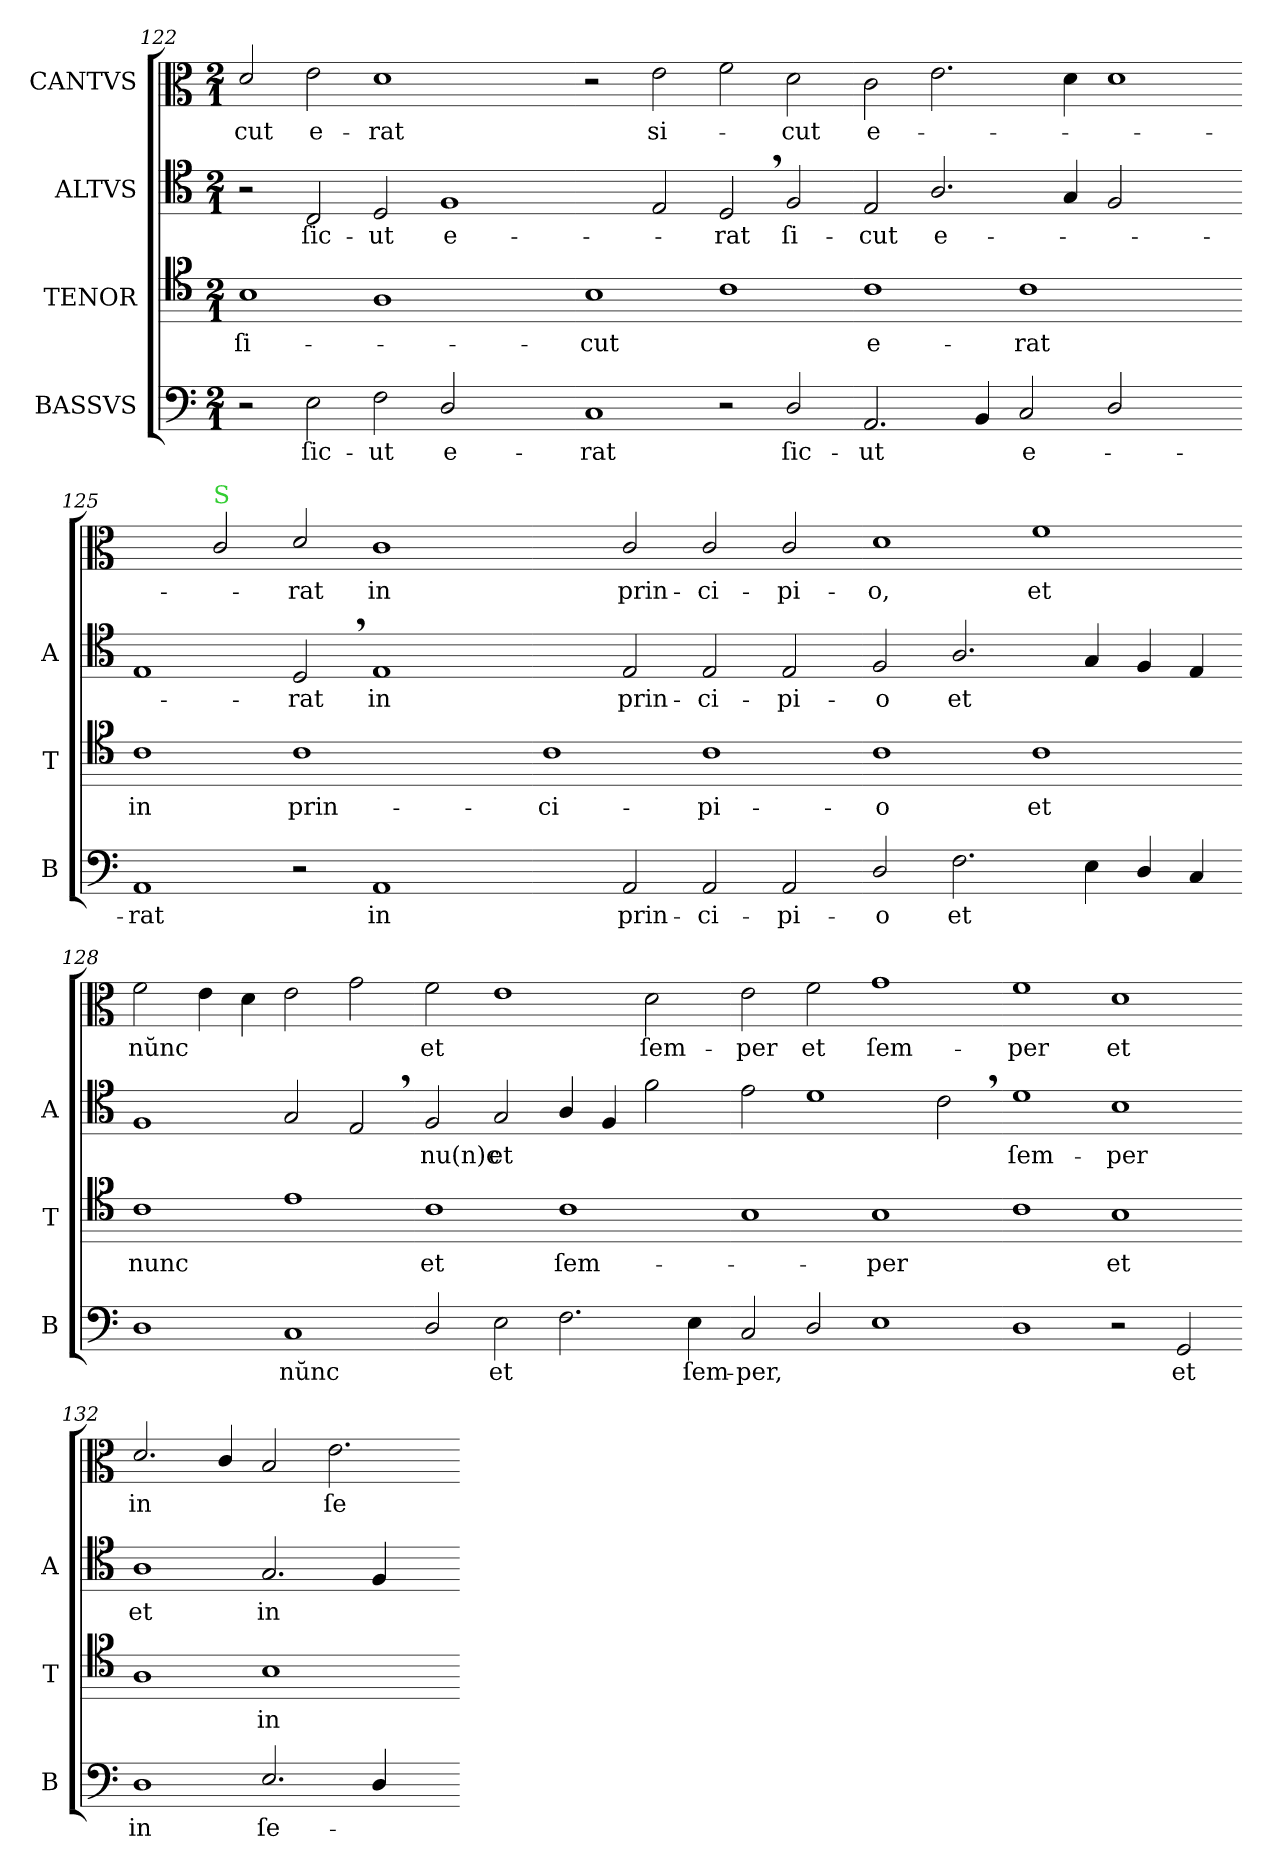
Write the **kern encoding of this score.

**kern	**text	**kern	**text	**kern	**text	**kern	**text
*part4	*part4	*part3	*part3	*part2	*part2	*part1	*part1
*staff4	*staff4	*staff3	*staff3	*staff2	*staff2	*staff1	*staff1
*I"BASSVS	*	*I"TENOR	*	*I"ALTVS	*	*I"CANTVS	*
*I'B	*	*I'T	*	*I'A	*	*	*
*clefF4	*	*clefC5	*	*clefC4	*	*clefC3	*
*k[]	*	*k[]	*	*k[]	*	*k[]	*
*D:dor	*	*D:dor	*	*D:dor	*	*D:dor	*
*M2/1	*	*M2/1	*	*M2/1	*	*M2/1	*
=122	=122	=122	=122	=122	=122	=122	=122
2r	.	1G	ſi-	2r	.	2d/	-cut
2E\	ſic-	.	.	2C/	ſic-	2e\	e-
2F\	-ut	1F	.	2D/	-ut	1d	-rat
2D/	e-	.	.	1F/	e-	.	.
2ryy	.	2ryy	.	.	.	2ryy	.
=123-	=123-	=123-	=123-	=123-	=123-	=123-	=123-
1C	-rat	1G	-cut	2ryy	.	2r	.
!	!	!	!	!	!	!	!LO:LY:i
.	.	.	.	2E/	.	2e\	si-
!	!	!	!	!	!LO:LY:i	!	!
2r	.	1A	.	2D,</	-rat	2f\	.
!	!LO:LY:i	!	!	!	!LO:LY:i	!	!LO:LY:i
2D/	ſic-	.	.	2F/	ſi-	2d\	-cut
=124-	=124-	=124-	=124-	=124-	=124-	=124-	=124-
!	!LO:LY:i	!	!	!	!LO:LY:i	!	!LO:LY:i
2.AA/	-ut	1A	e-	2E/	-cut	2c\	e-
!	!	!	!	!	!LO:LY:i	!	!
.	.	.	.	2.A/	e-	2.e\	.
4BB/	.	.	.	.	.	.	.
!	!LO:LY:i	!	!	!	!	!	!
2C/	e-	1A	-rat	.	.	.	.
.	.	.	.	4G/	.	4d\	.
2D/	.	.	.	2F/	.	1d\	.
2ryy	.	2ryy	.	2ryy	.	.	.
=125-	=125-	=125-	=125-	=125-	=125-	=125-	=125-
!	!LO:LY:i	!	!	!	!	!	!
1AA	-rat	1A	in	1E	.	2ryy	.
!	!	!	!	!	!	!LO:TX:a:color=limegreen:t=S	!
.	.	.	.	.	.	2c/	.
!	!	!	!	!	!LO:LY:i	!	!LO:LY:i
2r	.	1A	prin-	2D,</	-rat	2d/	-rat
1AA/	in	.	.	1E/	in	1c\	in
.	.	2ryy	.	.	.	.	.
=126-	=126-	=126-	=126-	=126-	=126-	=126-	=126-
2ryy	.	1A	-ci-	2ryy	.	2ryy	.
2AA/	prin-	.	.	2E/	prin-	2c/	prin-
2AA/	-ci-	1A	-pi-	2E/	-ci-	2c/	-ci-
2AA/	-pi-	.	.	2E/	-pi-	2c/	-pi-
=127-	=127-	=127-	=127-	=127-	=127-	=127-	=127-
2D/	-o	1A	-o	2F/	-o	1d	-o,
2.F\	et	.	.	2.A/	et	.	.
.	.	1A	et	.	.	1f	et
4E\	.	.	.	4G/	.	.	.
4D/	.	.	.	4F/	.	.	.
4C/	.	.	.	4E/	.	.	.
=128-	=128-	=128-	=128-	=128-	=128-	=128-	=128-
1D	.	1A	nunc	1F	.	2f\	nŭnc
.	.	.	.	.	.	4e\	.
.	.	.	.	.	.	4d\	.
1C	nŭnc	1c	.	2G/	.	2e\	.
.	.	.	.	2E,</	.	2g\	.
=129-	=129-	=129-	=129-	=129-	=129-	=129-	=129-
2D/	.	1A	et	2F/	nu(n)c	2f\	et
2E\	et	.	.	2G/	et	1e	.
2.F\	.	1A	ſem-	4A/	.	.	.
.	.	.	.	4F/	.	.	.
.	.	.	.	2f\	.	2d\	ſem-
4E\	ſem-	.	.	.	.	.	.
=130-	=130-	=130-	=130-	=130-	=130-	=130-	=130-
2C/	-per,	1G	.	2e\	.	2e\	-per
!	!	!	!	!	!	!	!LO:LY:i
2D/	.	.	.	1d	.	2f\	et
!	!	!	!	!	!	!	!LO:LY:i
1E	.	1G	-per	.	.	1g	ſem-
.	.	.	.	2c,\	.	.	.
=131-	=131-	=131-	=131-	=131-	=131-	=131-	=131-
!	!	!	!	!	!	!	!LO:LY:i
1D	.	1A	.	1d	ſem-	1f	-per
2r	.	1G	et	1B	-per	1d	et
2GG/	et	.	.	.	.	.	.
=132-	=132-	=132-	=132-	=132-	=132-	=132-	=132-
1D	in	1F	.	1A	et	2.d/	in
.	.	.	.	.	.	4c/	.
2.E/	ſe-	1G	in	2.G/	in	2B/	.
.	.	.	.	.	.	2.e\	ſe-
4D/	.	.	.	4F/	.	.	.
4ryy	.	4ryy	.	4ryy	.	.	.
=-	=-	=-	=-	=-	=-	=-	=-
*-	*-	*-	*-	*-	*-	*-	*-
